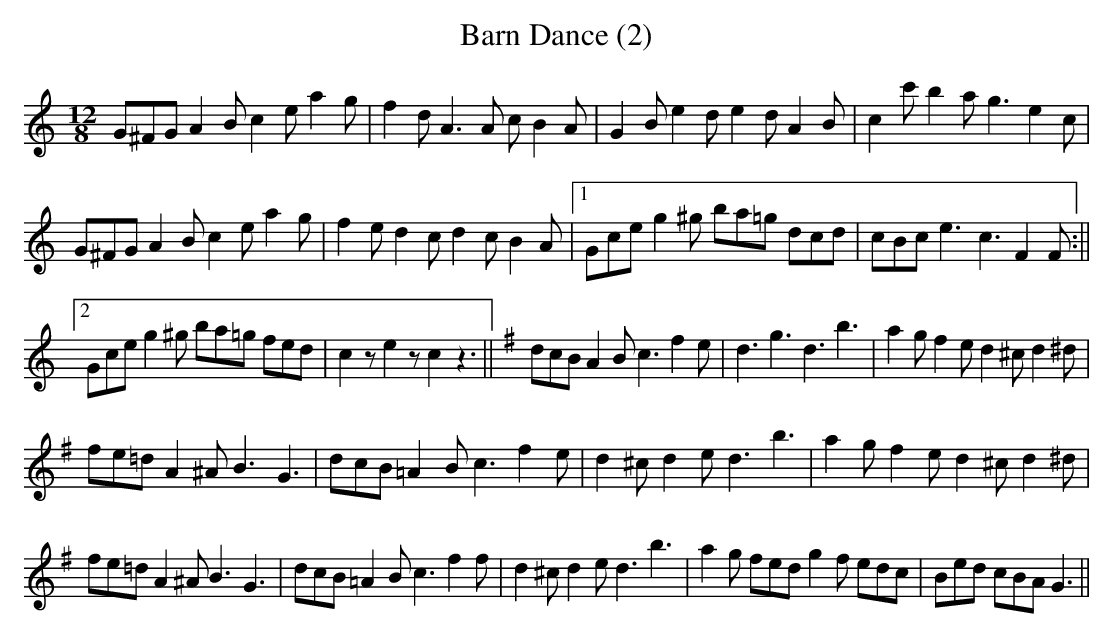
X:1
T:Barn Dance (2)
M:12/8
L:1/8
K:C
G^FG A2 B c2 e a2 g|f2 d A3 A c B2 A|G2 B e2 d e2 d A2 B|c2 c' b2 a g3 e2 c|
G^FG A2 B c2 e a2 g|f2 e d2 c d2 c B2 A|[1Gce g2 ^g ba=g dcd|cBc e3 c3 F2 F:||
[2Gce g2 ^g ba=g fed|c2 z e2 z c2 z3||[K:G] dcB A2 B c3 f2 e|d3 g3 d3 b3|a2 g f2 e d2 ^c d2 ^d|
fe=d A2 ^A B3 G3|dcB =A2 B c3 f2 e|d2 ^c d2 e d3 b3|a2 g f2 e d2 ^c d2 ^d|
fe=d A2 ^A B3 G3|dcB =A2 B c3 f2 f|d2 ^c d2 e d3 b3|a2 g fed g2 f edc|Bed cBA G3||
